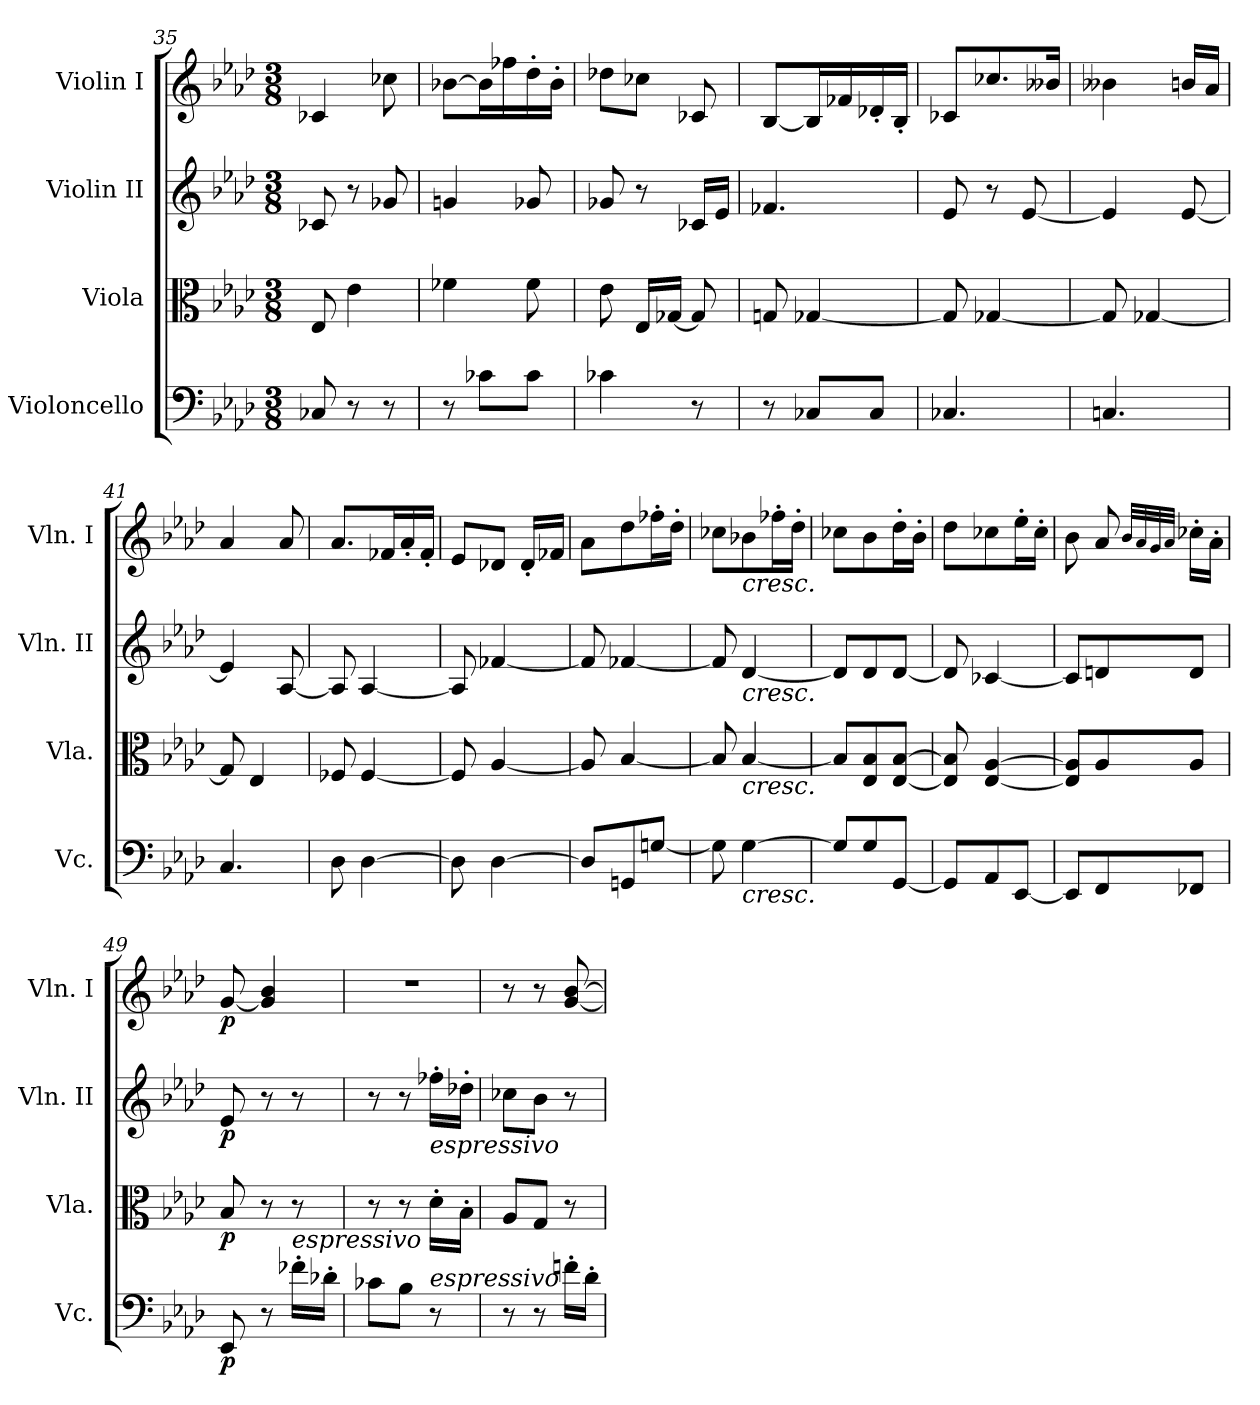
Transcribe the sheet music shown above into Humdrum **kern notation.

**kern	**dynam	**kern	**dynam	**kern	**dynam	**kern	**dynam
*part4	*part4	*part3	*part3	*part2	*part2	*part1	*part1
*staff4	*staff4	*staff3	*staff3	*staff2	*staff2	*staff1	*staff1
*I"Violoncello	*	*I"Viola	*	*I"Violin II	*	*I"Violin I	*
*I'Vc.	*	*I'Vla.	*	*I'Vln. II	*	*I'Vln. I	*
*clefF4	*	*clefC3	*	*clefG2	*	*clefG2	*
*k[b-e-a-d-]	*	*k[b-e-a-d-]	*	*k[b-e-a-d-]	*	*k[b-e-a-d-]	*
*A-:	*	*A-:	*	*A-:	*	*A-:	*
*M3/8	*	*M3/8	*	*M3/8	*	*M3/8	*
=35	=35	=35	=35	=35	=35	=35	=35
8C-X/	.	8E-/	.	8c-X/	.	4c-X/	.
8r	.	4e-\	.	8r	.	.	.
8r	.	.	.	8g-X/	.	8cc-X\	.
=36	=36	=36	=36	=36	=36	=36	=36
8r	.	4f-X\	.	4gn/	.	[8b-X\L	.
8c-X\L	.	.	.	.	.	16b-\L]	.
.	.	.	.	.	.	16ff-X\	.
8c-\J	.	8f-\	.	8g-X/	.	16dd-'\	.
.	.	.	.	.	.	16b-'\JJ	.
=37	=37	=37	=37	=37	=37	=37	=37
4c-X\	.	8e-\	.	8g-X/	.	8dd-X\L	.
.	.	16E-/LL	.	8r	.	8cc-X\J	.
.	.	[16G-X/JJ	.	.	.	.	.
8r	.	8G-/]	.	16c-X/LL	.	8c-X/	.
.	.	.	.	16e-/JJ	.	.	.
=38	=38	=38	=38	=38	=38	=38	=38
8r	.	8Gn/	.	4.f-X/	.	[8B-/L	.
8C-X/L	.	[4G-X/	.	.	.	16B-/L]	.
.	.	.	.	.	.	16f-X/	.
8C-/J	.	.	.	.	.	16d-X'/	.
.	.	.	.	.	.	16B-'/JJ	.
=39	=39	=39	=39	=39	=39	=39	=39
4.C-X/	.	8G-/]	.	8e-/	.	8c-X/L	.
.	.	[4G-X/	.	8r	.	8.cc-X/	.
.	.	.	.	[8e-/	.	.	.
.	.	.	.	.	.	16b--X/Jk	.
=40	=40	=40	=40	=40	=40	=40	=40
4.Cn/	.	8G-/]	.	4e-/]	.	4b--X\	.
.	.	[4G-X/	.	.	.	.	.
.	.	.	.	[8e-/	.	16bn/LL	.
.	.	.	.	.	.	16a-/JJ	.
=41	=41	=41	=41	=41	=41	=41	=41
4.C/	.	8G-/]	.	4e-/]	.	4a-/	.
.	.	4E-/	.	.	.	.	.
.	.	.	.	[8A-/	.	8a-/	.
=42	=42	=42	=42	=42	=42	=42	=42
8D-\	.	8F-X/	.	8A-/]	.	8.a-/L	.
[4D-\	.	[4F-/	.	[4A-/	.	.	.
.	.	.	.	.	.	16f-X/L	.
.	.	.	.	.	.	16a-'/	.
.	.	.	.	.	.	16f-'/JJ	.
=43	=43	=43	=43	=43	=43	=43	=43
8D-\]	.	8F-/]	.	8A-/]	.	8e-/L	.
[4D-\	.	[4A-/	.	[4f-X/	.	8d-X/J	.
.	.	.	.	.	.	16d-'/LL	.
.	.	.	.	.	.	16f-X/JJ	.
=44	=44	=44	=44	=44	=44	=44	=44
8D-/L]	.	8A-/]	.	8f-/]	.	8a-\L	.
8GGn/	.	[4B-/	.	[4f-X/	.	8dd-\	.
[8Gn/J	.	.	.	.	.	16ff-X'\L	.
.	.	.	.	.	.	16dd-'\JJ	.
=45	=45	=45	=45	=45	=45	=45	=45
8G\]	.	8B-/]	.	8f-/]	.	8cc-X\L	.
!	!	!	!	!	!	!LO:TX:b:i:t=cresc.	!
!	!	!	!	!LO:TX:b:i:t=cresc.	!	!	!
!	!	!LO:TX:b:i:t=cresc.	!	!	!	!	!
!LO:TX:b:i:t=cresc.	!	!	!	!	!	!	!
[4G\	.	[4B-/	.	[4d-/	.	8b-X\	.
.	.	.	.	.	.	16ff-X'\L	.
.	.	.	.	.	.	16dd-'\JJ	.
=46	=46	=46	=46	=46	=46	=46	=46
8G/L]	.	8B-/L]	.	8d-/L]	.	8cc-X\L	.
8G/	.	8E-/ 8B-/	.	8d-/	.	8b-\	.
[8GG/J	.	[8E-/ [8B-/J	.	[8d-/J	.	16dd-'\L	.
.	.	.	.	.	.	16b-'\JJ	.
=47	=47	=47	=47	=47	=47	=47	=47
8GG/L]	.	8E-/] 8B-/]	.	8d-/]	.	8dd-\L	.
8AA-/	.	[4E-/ [4A-/	.	[4c-X/	.	8cc-X\	.
[8EE-/J	.	.	.	.	.	16ee-'\L	.
.	.	.	.	.	.	16cc-'\JJ	.
=48	=48	=48	=48	=48	=48	=48	=48
8EE-/L]	.	8E-/] 8A-/]L	.	8c-/L]	.	8b-\	.
8FF/	.	8A-/	.	8dn/	.	8a-/	.
.	.	.	.	.	.	32qb-/LLL	.
.	.	.	.	.	.	32qa-/	.
.	.	.	.	.	.	32qg/	.
.	.	.	.	.	.	32qa-/JJJ	.
8FF-X/J	.	8A-/J	.	8d/J	.	16cc-X'\LL	.
.	.	.	.	.	.	16a-'\JJ	.
=49	=49	=49	=49	=49	=49	=49	=49
!	!LO:DY:b	!	!LO:DY:b	!	!LO:DY:b	!	!LO:DY:b
8EE-/	p	8B-/	p	8e-/	p	[8g/	p
8r	.	8r	.	8r	.	4g/] 4b-/	.
!LO:TX:a:i:t=espressivo	!	!	!	!	!	!	!
16f-X'\LL	.	8r	.	8r	.	.	.
16d-X'\JJ	.	.	.	.	.	.	.
=50	=50	=50	=50	=50	=50	=50	=50
8c-X\L	.	8r	.	8r	.	4.r	.
8B-\J	.	8r	.	8r	.	.	.
!	!	!	!	!LO:TX:b:i:t=espressivo	!	!	!
!LO:TX:a:i:t=espressivo	!	!	!	!	!	!	!
8r	.	16d-'\LL	.	16ff-X'\LL	.	.	.
.	.	16B-'\JJ	.	16dd-X'\JJ	.	.	.
=51	=51	=51	=51	=51	=51	=51	=51
8r	.	8A-/L	.	8cc-X\L	.	8r	.
8r	.	8G/J	.	8b-\J	.	8r	.
16fn'\LL	.	8r	.	8r	.	[8g/ [8b-/	.
16d-'\JJ	.	.	.	.	.	.	.
=	=	=	=	=	=	=	=
*-	*-	*-	*-	*-	*-	*-	*-
